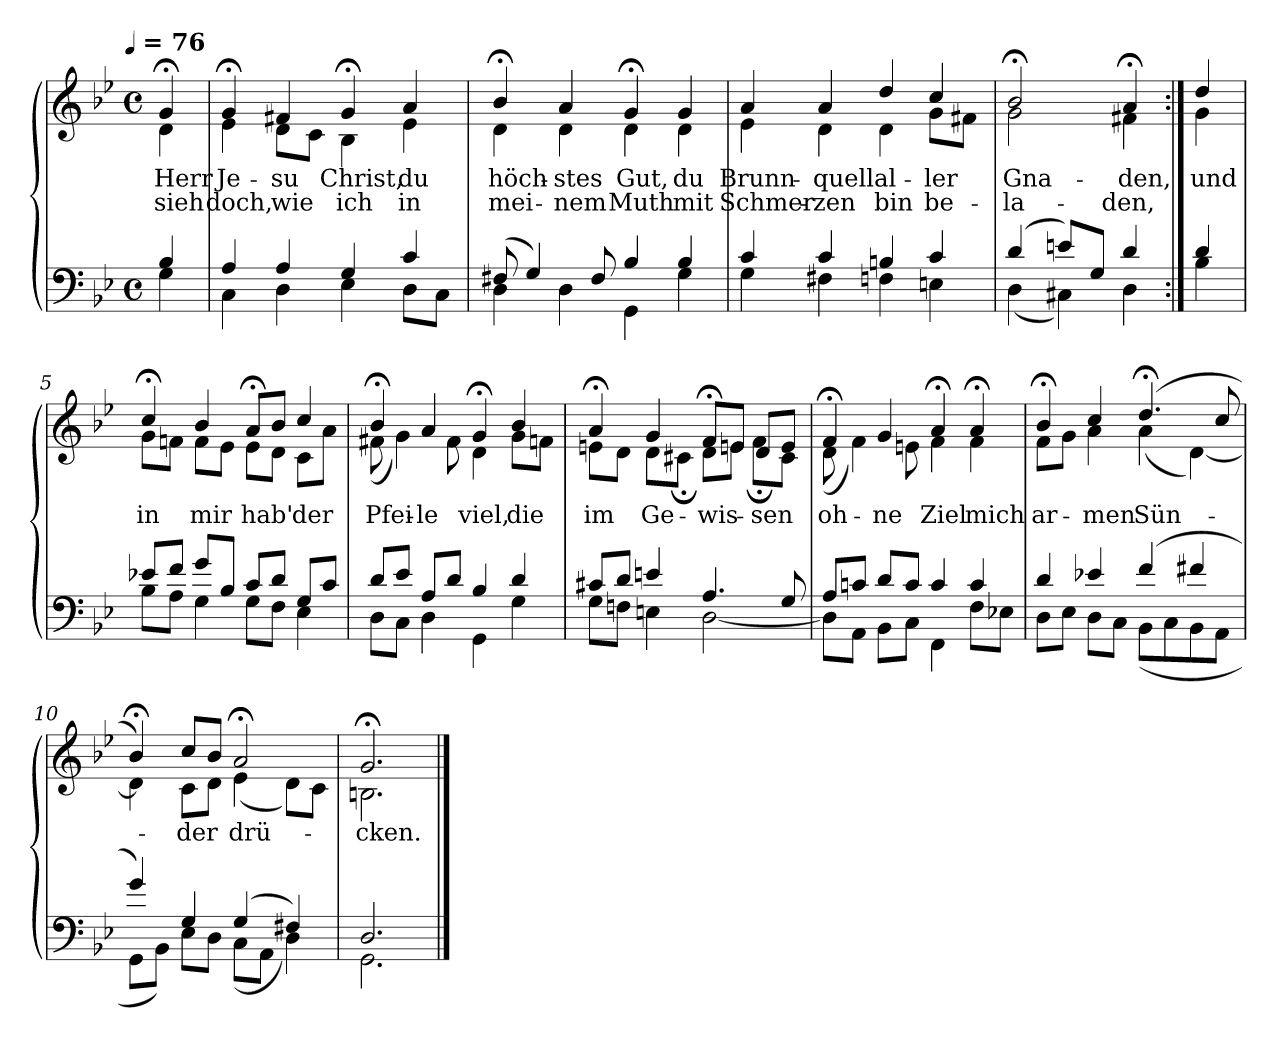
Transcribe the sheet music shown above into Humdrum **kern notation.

**kern	**kern	**text	**text	**dynam
*part1	*part1	*part1	*part1	*part1
*staff2	*staff1	*staff1	*staff1	*staff1/2
*clefF4	*clefG2	*	*	*
*k[b-e-]	*k[b-e-]	*	*	*
!!LO:TX:omd:t=[quarter] = 76
*M4/4	*M4/4	*	*	*
*met(c)	*met(c)	*	*	*
*MM76	*MM76	*	*	*
=	=	=	=	=
*^	*^	*	*	*
4B-	4G	4g;<	4d	Herr	sieh	.
=1	=1	=1	=1	=1	=1	=1
4A	4C	4g;<	4e-	Je-	doch,	.
4A	4D	4f#X	8dL	-su	wie	.
.	.	.	8cJ	.	.	.
4G	4E-	4g;<	4B-	Christ,	ich	♩ = 75
4c	8DL	4a	4e-	du	in	♩ = 75.34
.	8CJ	.	.	.	.	.
=2	=2	=2	=2	=2	=2	=2
*	*	*MM75	*	*	*	*
(8F#X	4D	4b-;<	4d	höch-	mei-	.
4G)	.	.	.	.	.	.
.	4D	4a	4d	-stes	-nem	♩ = 72.22
8F#	.	.	.	.	.	.
4B-	4GG	4g;<	4d	Gut,	Muth	♩ = 70
4B-	4G	4g	4d	du	mit	♩ = 76
=3	=3	=3	=3	=3	=3	=3
*	*	*MM77	*	*	*	*
4c	4G	4a	4e-	Brunn-	Schmer-	.
4c	4F#X	4a	4d	-quell	-zen	♩ = 76
4Bn	4Fn	4dd	4d	al-	bin	♩ = 75
4c	4En	4cc	8gL	-ler	be-	♩ = 75.25
.	.	.	8f#XJ	.	.	.
=4	=4	=4	=4	=4	=4	=4
*	*	*MM75	*	*	*	*
(4d	(4D	2b-;<	2g	Gna-	-la-	.
8enL)	4C#X)	.	.	.	.	.
8GJ	.	.	.	.	.	.
4d	4D	4a;<	4f#X	-den,	-den,	♩ = 74
!!LO:LB:g=z	!!
=:|!	=:|!	=:|!	=:|!	=:|!	=:|!	=:|!
*	*	*MM73	*	*	*	*
4d	4B-	4dd	4g	und	.	.
=5	=5	=5	=5	=5	=5	=5
*	*	*MM75	*	*	*	*
8e-XL	8B-L	4cc;<	8gL	in	.	.
8fJ	8AJ	.	8fnJ	.	.	.
8gL	4G	4b-	8fL	mir	.	♩ = 76
8B-J	.	.	8e-J	.	.	.
8cL	8GL	8a;<L	8e-L	hab'	.	.
8dJ	8FJ	8b-J	8dJ	.	.	.
8GL	4E-	4cc	8cL	der	.	♩ = 75
8cJ	.	.	8aJ	.	.	.
=6	=6	=6	=6	=6	=6	=6
*	*	*MM76	*	*	*	*
8dL	8DL	4b-;<	(8f#X	Pfei-	.	.
8e-J	8CJ	.	4g)	.	.	.
8AL	4D	4a	.	-le	.	♩ = 70
8dJ	.	.	8f#	.	.	.
4B-	4GG	4g;<	4d	viel,	.	.
4d	4G	4b-	8gL	die	.	♩ = 73.2
.	.	.	8fnJ	.	.	.
=7	=7	=7	=7	=7	=7	=7
*	*	*MM75	*	*	*	*
8c#XL	8GL	4a;<	8enL	im	.	.
8dJ	8FnJ	.	8dJ	.	.	.
4en	4En	4g	8dL	Ge-	.	.
.	.	.	8c#X;J	.	.	.
4.A	[2D	8f;<L	8dL	-wis-	.	♩ = 74
.	.	8enJ	8eJ	.	.	.
.	.	8dL	8f;L	-sen	.	♩ = 73
8G	.	8eJ	8c#J	.	.	.
!!LO:LB:g=z	!!
=8	=8	=8	=8	=8	=8	=8
*	*	*MM73	*	*	*	*
8AL	8DL]	4f;<	(8d	oh-	.	.
8cnJ	8AAJ	.	4f)	.	.	.
8dL	8BB-L	4g	.	-ne	.	♩ = 70
8cJ	8CJ	.	8en	.	.	.
4c	4FF	4a;<	4f	Ziel	.	.
4c	8FL	4a;<	4f	mich	.	♩ = 73.73
.	8E-XJ	.	.	.	.	.
=9	=9	=9	=9	=9	=9	=9
*	*	*MM73	*	*	*	*
4d	8DL	4b-;<	8fL	ar-	.	.
.	8E-J	.	8gJ	.	.	.
4e-X	8DL	4cc	4a	-men	.	.
.	8CJ	.	.	.	.	.
(4f	(8BB-L	(4.dd;<	(4a	Sün-	.	♩ = 71.6
.	8C	.	.	.	.	.
4f#X	8BB-	.	[4d)	.	.	.
.	8AAJ	8cc	.	.	.	♩ = 70
=10	=10	=10	=10	=10	=10	=10
*	*	*MM70	*	*	*	*
4g)	8GGL	4b-;<)	4d]	.	.	.
.	8BB-J)	.	.	.	.	.
4G	8E-L	8ccL	8cL	-der	.	♩ = 69
.	8DJ	8b-J	8dJ	.	.	.
(4G	(8CL	2a;<	(4e-	drü-	.	♩ = 64.45
.	8AAJ	.	.	.	.	.
4F#X)	4D)	.	8dL)	.	.	.
.	.	.	8cJ	.	.	.
=11	=11	=11	=11	=11	=11	=11
2.D	2.GG	2.g;<	2.Bn	-cken.	.	.
*v	*v	*	*	*	*	*
*	*v	*v	*	*	*
==	==	==	==	==
*-	*-	*-	*-	*-
